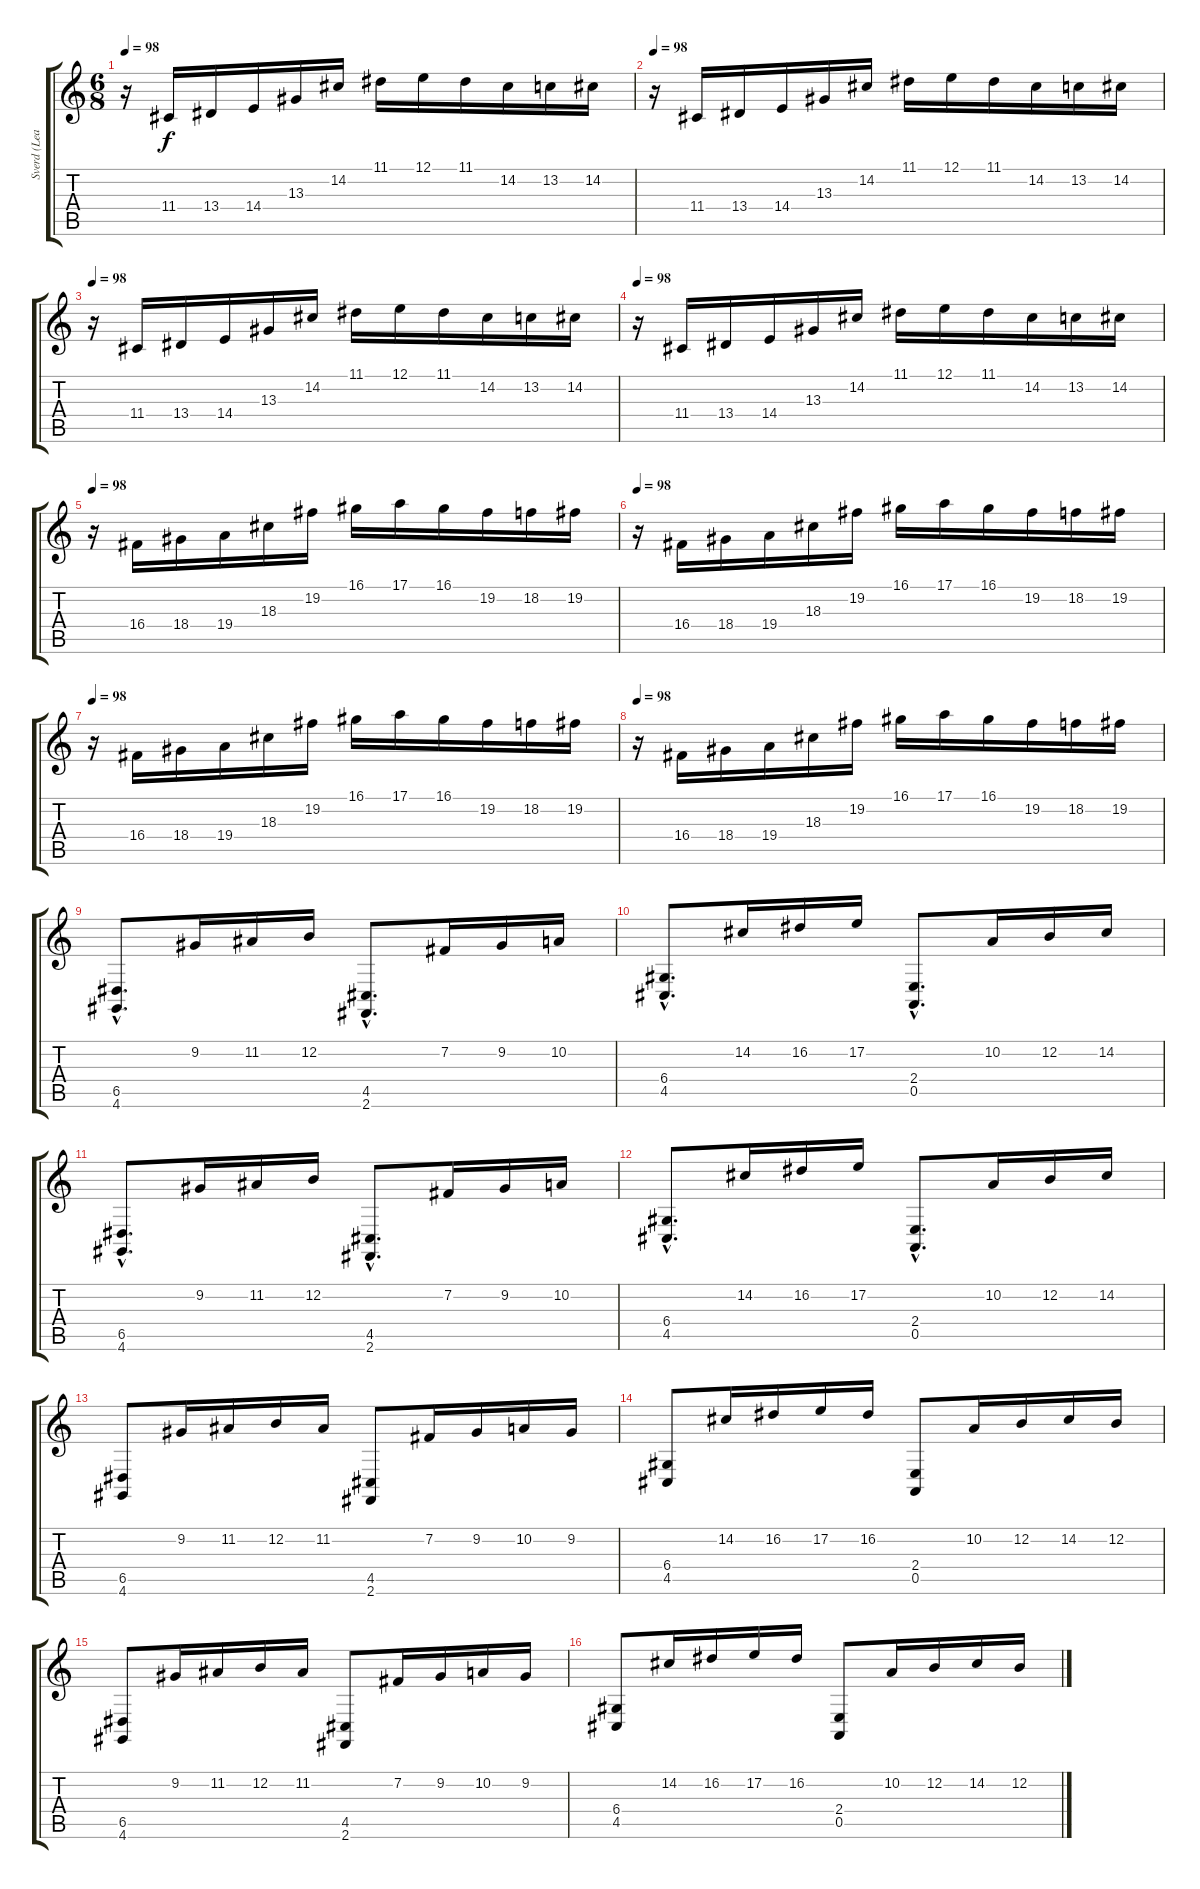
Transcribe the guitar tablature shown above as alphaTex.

\track ("Sverd (Lead)" "Sverd (Lea") {instrument tremolostrings}
\staff {score tabs}
\tuning (E4 B3 G3 D3 A2 E2) {hide}
\ts (6 8)
\tempo 98
\clef g2
\ks c
r.16{dy f volume 12 instrument tremolostrings} 11.4.16 13.4.16 14.4.16 13.3.16 14.2.16 11.1.16 12.1.16 11.1.16 14.2.16 13.2.16 14.2.16 |
\tempo 98
r.16 11.4.16 13.4.16 14.4.16 13.3.16 14.2.16 11.1.16 12.1.16 11.1.16 14.2.16 13.2.16 14.2.16 |
\tempo 98
r.16 11.4.16 13.4.16 14.4.16 13.3.16 14.2.16 11.1.16 12.1.16 11.1.16 14.2.16 13.2.16 14.2.16 |
\tempo 98
r.16 11.4.16 13.4.16 14.4.16 13.3.16 14.2.16 11.1.16 12.1.16 11.1.16 14.2.16 13.2.16 14.2.16 |
\tempo 98
r.16 16.4.16 18.4.16 19.4.16 18.3.16 19.2.16 16.1.16 17.1.16 16.1.16 19.2.16 18.2.16 19.2.16 |
\tempo 98
r.16 16.4.16 18.4.16 19.4.16 18.3.16 19.2.16 16.1.16 17.1.16 16.1.16 19.2.16 18.2.16 19.2.16 |
\tempo 98
r.16 16.4.16 18.4.16 19.4.16 18.3.16 19.2.16 16.1.16 17.1.16 16.1.16 19.2.16 18.2.16 19.2.16 |
\tempo 98
r.16 16.4.16 18.4.16 19.4.16 18.3.16 19.2.16 16.1.16 17.1.16 16.1.16 19.2.16 18.2.16 19.2.16 |
(6.5{hac} 4.6{hac}).8{d instrument stringensemble1} 9.2.16 11.2.16 12.2.16 (4.5{hac} 2.6{hac}).8{d} 7.2.16 9.2.16 10.2.16 |
(6.4{hac} 4.5{hac}).8{d} 14.2.16 16.2.16 17.2.16 (2.4{hac} 0.5{hac}).8{d} 10.2.16 12.2.16 14.2.16 |
(6.5{hac} 4.6{hac}).8{d instrument stringensemble1} 9.2.16 11.2.16 12.2.16 (4.5{hac} 2.6{hac}).8{d} 7.2.16 9.2.16 10.2.16 |
(6.4{hac} 4.5{hac}).8{d} 14.2.16 16.2.16 17.2.16 (2.4{hac} 0.5{hac}).8{d} 10.2.16 12.2.16 14.2.16 |
(6.5 4.6).8{instrument stringensemble1} 9.2.16 11.2.16 12.2.16 11.2.16 (4.5 2.6).8 7.2.16 9.2.16 10.2.16 9.2.16 |
(6.4 4.5).8 14.2.16 16.2.16 17.2.16 16.2.16 (2.4 0.5).8 10.2.16 12.2.16 14.2.16 12.2.16 |
(6.5 4.6).8{instrument stringensemble1} 9.2.16 11.2.16 12.2.16 11.2.16 (4.5 2.6).8 7.2.16 9.2.16 10.2.16 9.2.16 |
(6.4 4.5).8 14.2.16 16.2.16 17.2.16 16.2.16 (2.4 0.5).8 10.2.16 12.2.16 14.2.16 12.2.16
